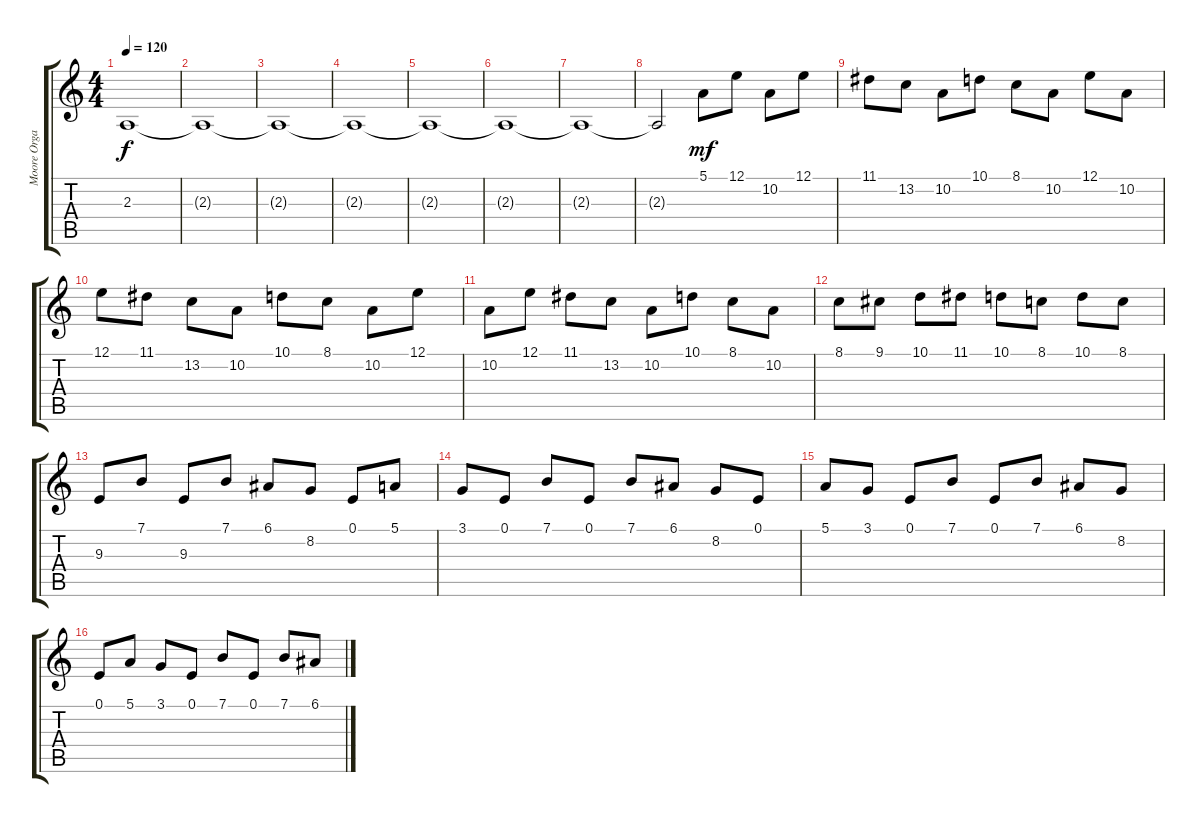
\track ("Moore Organ" "Moore Orga") {instrument rockorgan}
\staff {score tabs}
\tuning (E4 B3 G3 D3 A2 E2) {hide}
\ts (4 4)
\tempo 120
\clef g2
\ks c
2.3{t}.1{dy f} |
2.3{t}.1 |
2.3{t}.1 |
2.3{t}.1 |
2.3{t}.1 |
2.3{t}.1 |
2.3{t}.1 |
2.3{t}.2 5.1.8{dy mf volume 9} 12.1.8 10.2.8 12.1.8 |
11.1.8 13.2.8 10.2.8 10.1.8 8.1.8 10.2.8 12.1.8 10.2.8 |
12.1.8 11.1.8 13.2.8 10.2.8 10.1.8 8.1.8 10.2.8 12.1.8 |
10.2.8 12.1.8 11.1.8 13.2.8 10.2.8 10.1.8 8.1.8 10.2.8 |
8.1.8 9.1.8 10.1.8 11.1.8 10.1.8 8.1.8 10.1.8 8.1.8 |
9.3.8 7.1.8 9.3.8 7.1.8 6.1.8 8.2.8 0.1.8 5.1.8 |
3.1.8 0.1.8 7.1.8 0.1.8 7.1.8 6.1.8 8.2.8 0.1.8 |
5.1.8 3.1.8 0.1.8 7.1.8 0.1.8 7.1.8 6.1.8 8.2.8 |
0.1.8 5.1.8 3.1.8 0.1.8 7.1.8 0.1.8 7.1.8 6.1.8
